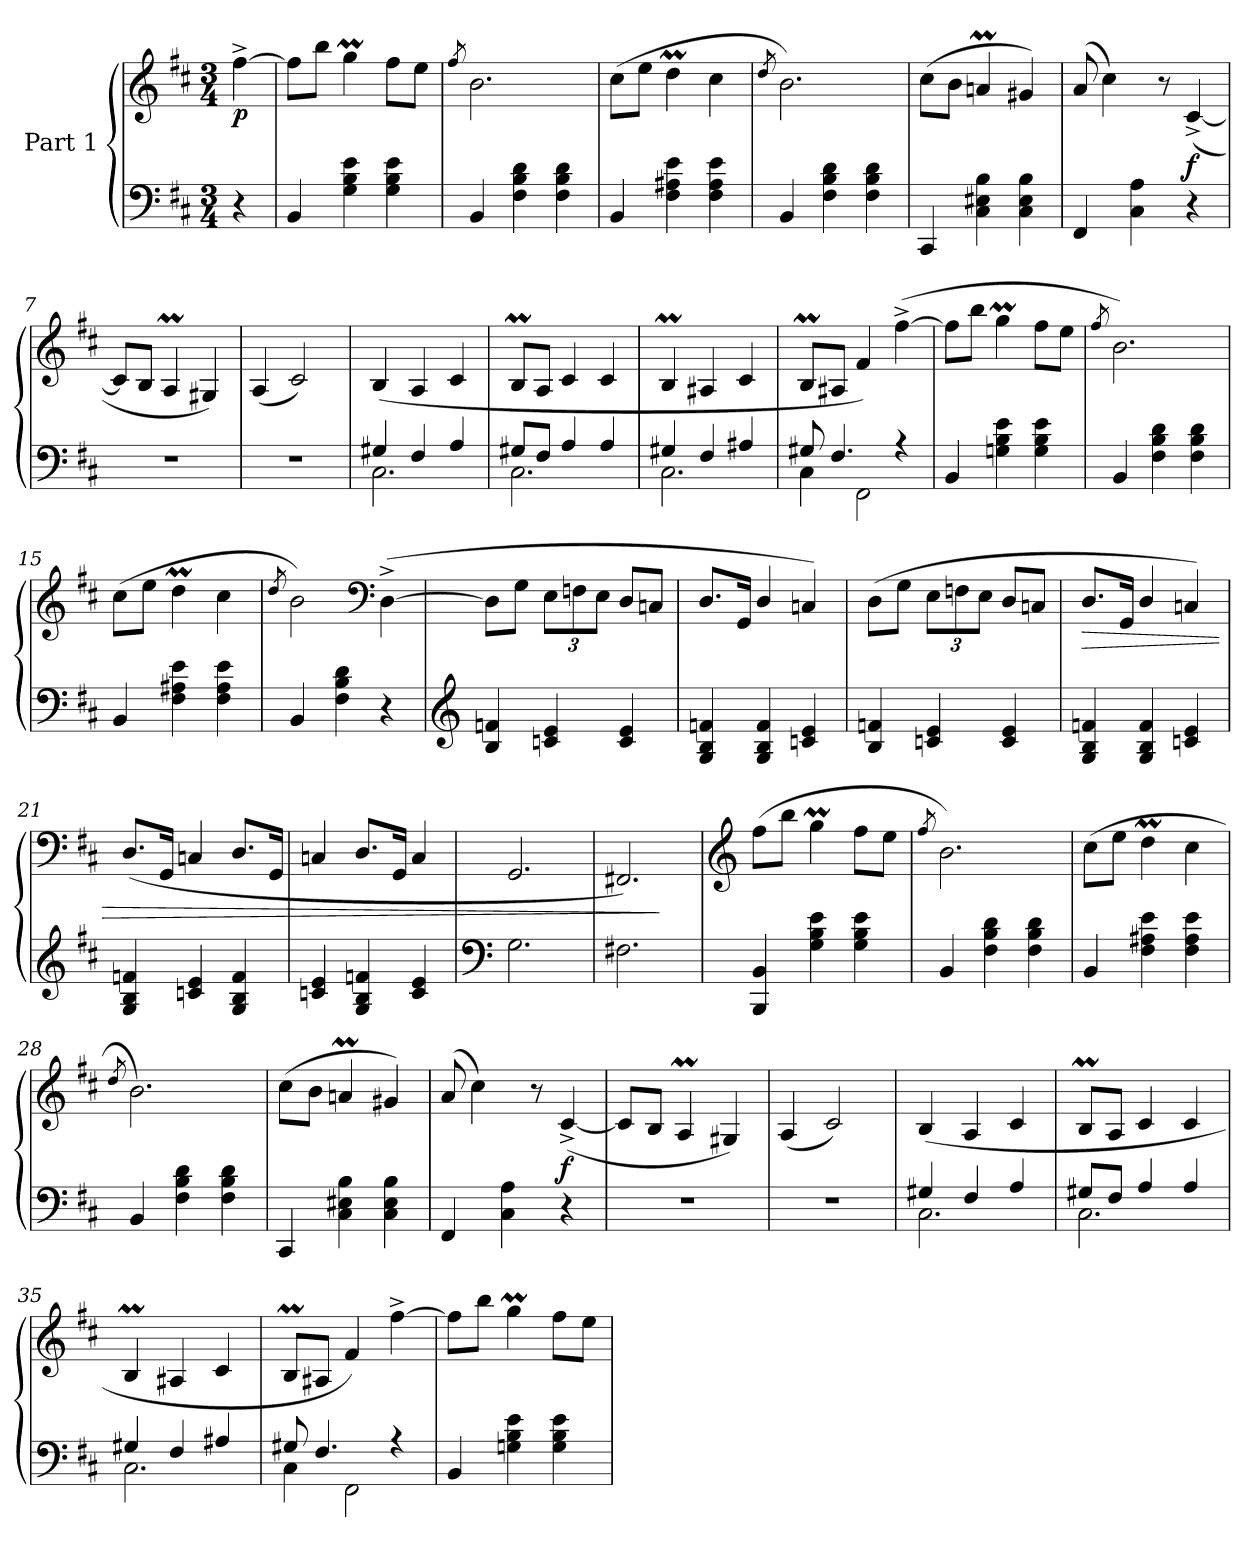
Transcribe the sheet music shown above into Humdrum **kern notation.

**kern	**kern	**dynam
*part1	*part1	*part1
*staff2	*staff1	*staff1/2
*I"Part 1	*	*
*clefF4	*clefG2	*
*k[f#c#]	*k[f#c#]	*
*M3/4	*M3/4	*
=	=	=
!	!	!LO:DY:b
4r	[4ff#^\	p
=1	=1	=1
4BB/	8ff#\L]	.
.	8bb\J	.
4G\ 4B\ 4e\	4ggM\	.
4G\ 4B\ 4e\	8ff#\L	.
.	8ee\J	.
=2	=2	=2
.	8qff#/	.
4BB/	2.b\	.
4F#\ 4B\ 4d\	.	.
4F#\ 4B\ 4d\	.	.
=3	=3	=3
4BB/	(8cc#\L	.
.	8ee\J	.
4F#\ 4A#X\ 4e\	4ddM\	.
4F#\ 4A#\ 4e\	4cc#\	.
=4	=4	=4
.	8qdd/	.
4BB/	2.b\)	.
4F#\ 4B\ 4d\	.	.
4F#\ 4B\ 4d\	.	.
=5	=5	=5
4CC#/	(8cc#\L	.
.	8b\J	.
4C#\ 4E#X\ 4B\	4anM/	.
4C#\ 4E#\ 4B\	4g#X/)	.
=6	=6	=6
4FF#/	(8a/	.
.	4cc#\)	.
4C#\ 4A\	.	.
.	8r	.
!	!	!LO:DY:b
4r	(>[4c#^/	f
!!LO:LB:g=z
=7	=7	=7
2.r	8c#/L]	.
.	8B/J	.
.	4AM/	.
.	4G#X/)	.
=8	=8	=8
2.r	(4A/	.
.	2c#/)	.
=9	=9	=9
*^	*	*
4G#X/	2.C#\	(4B/	.
4F#/	.	4A/	.
4A/	.	4c#/	.
=10	=10	=10	=10
8G#X/L	2.C#\	8BM/L	.
8F#/J	.	8A/J	.
4A/	.	4c#/	.
4A/	.	4c#/	.
=11	=11	=11	=11
4G#X/	2.C#\	4BM/	.
4F#/	.	4A#X/	.
4A#X/	.	4c#/	.
=12	=12	=12	=12
8G#X/	4C#\	8BM/L	.
4.F#/	.	8A#X/J	.
.	2FF#\	4f#/)	.
4r	.	([4ff#^\	.
*v	*v	*	*
=13	=13	=13
4BB/	8ff#\L]	.
.	8bb\J	.
4Gn\ 4B\ 4e\	4ggM\	.
4G\ 4B\ 4e\	8ff#\L	.
.	8ee\J	.
!!LO:LB:g=z
=14	=14	=14
.	8qff#/	.
4BB/	2.b\)	.
4F#\ 4B\ 4d\	.	.
4F#\ 4B\ 4d\	.	.
=15	=15	=15
4BB/	(8cc#\L	.
.	8ee\J	.
4F#\ 4A#X\ 4e\	4ddM\	.
4F#\ 4A#\ 4e\	4cc#\	.
=16	=16	=16
.	8qdd/	.
4BB/	2b\)	.
4F#\ 4B\ 4d\	.	.
*	*clefF4	*
4r	([4D^\	.
=17	=17	=17
*clefG2	*	*
4B/ 4fn/	8D\L]	.
.	8G\J	.
*	*Xbrackettup	*
4cn/ 4e/	12E\L	.
.	12Fn\	.
.	12E\J	.
4c/ 4e/	8D/L	.
.	8Cn/J	.
=18	=18	=18
4G/ 4B/ 4fn/	8.D/L	.
.	16GG/Jk	.
4G/ 4B/ 4f/	4D/	.
4cn/ 4e/	4Cn/)	.
=19	=19	=19
4B/ 4fn/	(8D\L	.
.	8G\J	.
4cn/ 4e/	12E\L	.
.	12Fn\	.
.	12E\J	.
4c/ 4e/	8D/L	.
.	8Cn/J	.
!!LO:LB:g=z
=20	=20	=20
!	!	!LO:HP:b
4G/ 4B/ 4fn/	8.D/L	>
.	16GG/Jk	.
4G/ 4B/ 4f/	4D/	.
4cn/ 4e/	4Cn/)	.
=21	=21	=21
4G/ 4B/ 4fn/	(8.D/L	.
.	16GG/Jk	.
4cn/ 4e/	4Cn/	.
4G/ 4B/ 4f/	8.D/L	.
.	16GG/Jk	.
=22	=22	=22
4cn/ 4e/	4Cn/	.
4G/ 4B/ 4fn/	8.D/L	.
.	16GG/Jk	.
4c/ 4e/	4C/	.
=23	=23	=23
*clefF4	*	*
2.G\	2.GG/	.
=24	=24	=24
2.F#X\	2.FF#X/)	.
.	.	]
=25	=25	=25
*	*clefG2	*
4BBB/ 4BB/	(8ff#\L	.
.	8bb\J	.
4G\ 4B\ 4e\	4ggM\	.
4G\ 4B\ 4e\	8ff#\L	.
.	8ee\J	.
=26	=26	=26
.	8qff#/	.
4BB/	2.b\)	.
4F#\ 4B\ 4d\	.	.
4F#\ 4B\ 4d\	.	.
!!LO:LB:g=z
=27	=27	=27
4BB/	(8cc#\L	.
.	8ee\J	.
4F#\ 4A#X\ 4e\	4ddM\	.
4F#\ 4A#\ 4e\	4cc#\	.
=28	=28	=28
.	8qdd/	.
4BB/	2.b\)	.
4F#\ 4B\ 4d\	.	.
4F#\ 4B\ 4d\	.	.
=29	=29	=29
4CC#/	(8cc#\L	.
.	8b\J	.
4C#\ 4E#X\ 4B\	4anM/	.
4C#\ 4E#\ 4B\	4g#X/)	.
=30	=30	=30
4FF#/	(8a/	.
.	4cc#\)	.
4C#\ 4A\	.	.
.	8r	.
!	!	!LO:DY:b
4r	(>[4c#^/	f
=31	=31	=31
2.r	8c#/L]	.
.	8B/J	.
.	4AM/	.
.	4G#X/)	.
=32	=32	=32
2.r	(4A/	.
.	2c#/)	.
=33	=33	=33
*^	*	*
4G#X/	2.C#\	(4B/	.
4F#/	.	4A/	.
4A/	.	4c#/	.
!!LO:LB:g=z
=34	=34	=34	=34
8G#X/L	2.C#\	8BM/L	.
8F#/J	.	8A/J	.
4A/	.	4c#/	.
4A/	.	4c#/	.
=35	=35	=35	=35
4G#X/	2.C#\	4BM/	.
4F#/	.	4A#X/	.
4A#X/	.	4c#/	.
=36	=36	=36	=36
8G#X/	4C#\	8BM/L	.
4.F#/	.	8A#X/J	.
.	2FF#\	4f#/)	.
4r	.	[4ff#^\	.
*v	*v	*	*
=37	=37	=37
4BB/	8ff#\L]	.
.	8bb\J	.
4Gn\ 4B\ 4e\	4ggM\	.
4G\ 4B\ 4e\	8ff#\L	.
.	8ee\J	.
=	=	=
*-	*-	*-
